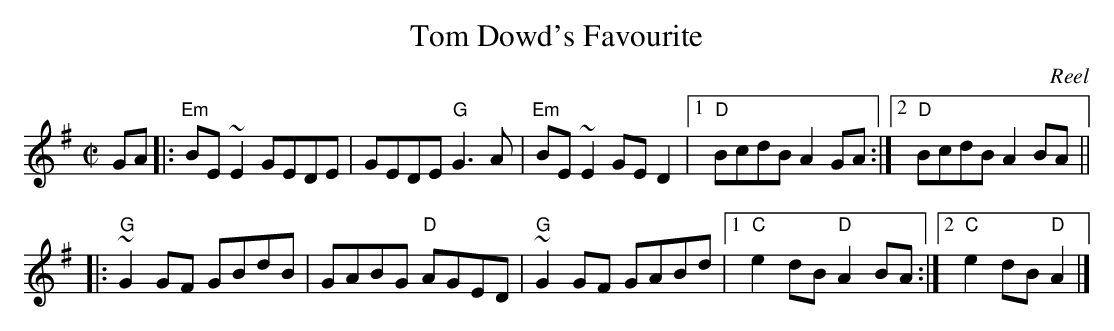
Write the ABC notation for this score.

X:1
T:Tom Dowd's Favourite
M:C|
L:1/8
C:Reel
K:EMin
GA[|:"Em"BE ~E2 GEDE|GEDE "G"G3A|"Em"BE ~E2 GE D2|1 "D"BcdB A2GA :|2 "D"BcdB A2BA||
|:
"G"~G2 GF GBdB|GABG "D"AGED|"G"~G2 GF GABd|1 "C"e2dB "D"A2BA:|2 "C"e2dB "D"A2|]
